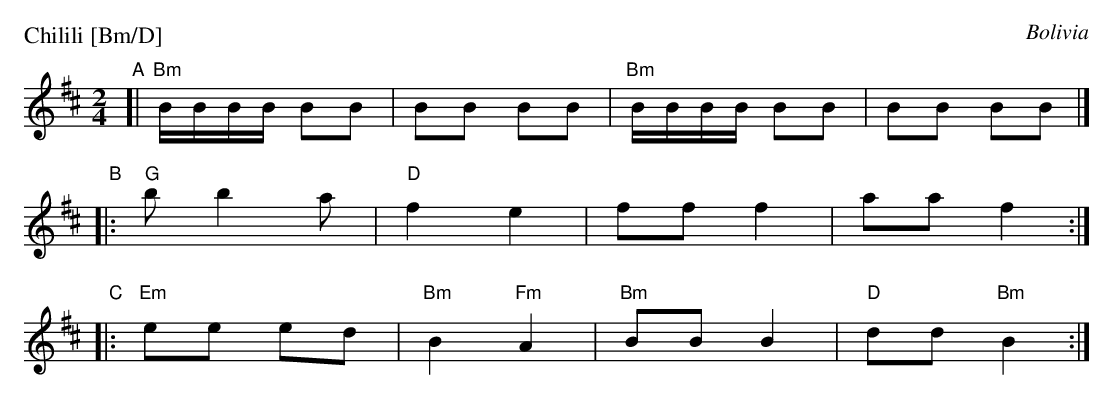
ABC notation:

X:1
P: Chilili [Bm/D]
O: Bolivia
M: 2/4
L: 1/16
K: Bm
"A"[| "Bm"BBBB B2B2 |     B2B2   B2B2 | "Bm"BBBB B2B2 |    B2B2   B2B2 |]
"B"|:  "G"b2 b4  a2 |  "D"f4     e4   |     f2f2 f4   |    a2a2     f4 :|
"C"|: "Em"e2e2 e2d2 | "Bm"B4 "Fm"A4   | "Bm"B2B2 B4   | "D"d2d2 "Bm"B4 :|
